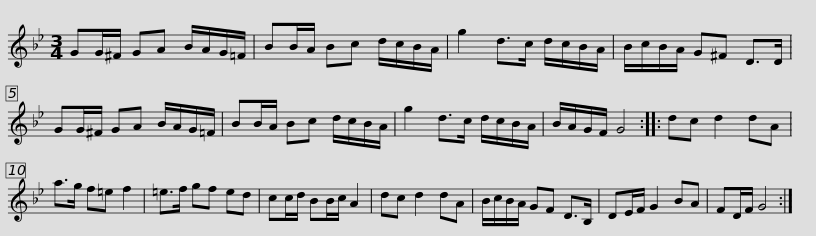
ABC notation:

X:1
L:1/8
M:3/4
I:linebreak $
K:Gmin
V:1 treble
V:1
 GG/^F/ GA B/A/G/=F/ | BB/A/ Bc d/c/B/A/ | g2 d>c d/c/B/A/ | B/c/B/A/ G^F D>D | GG/^F/ GA B/A/G/=F/ |$ %5
 BB/A/ Bc d/c/B/A/ | g2 d>c d/c/B/A/ | B/A/G/F/ G4 :: dc d2 dA | a>g f=e f2 | %10
 =e>f gf ed |$ cc/d/ BB/c/ A2 | dc d2 dA | B/c/B/A/ GF D>B, | DE/F/ G2 BA | %15
 FD/F/ G4 :| %16
